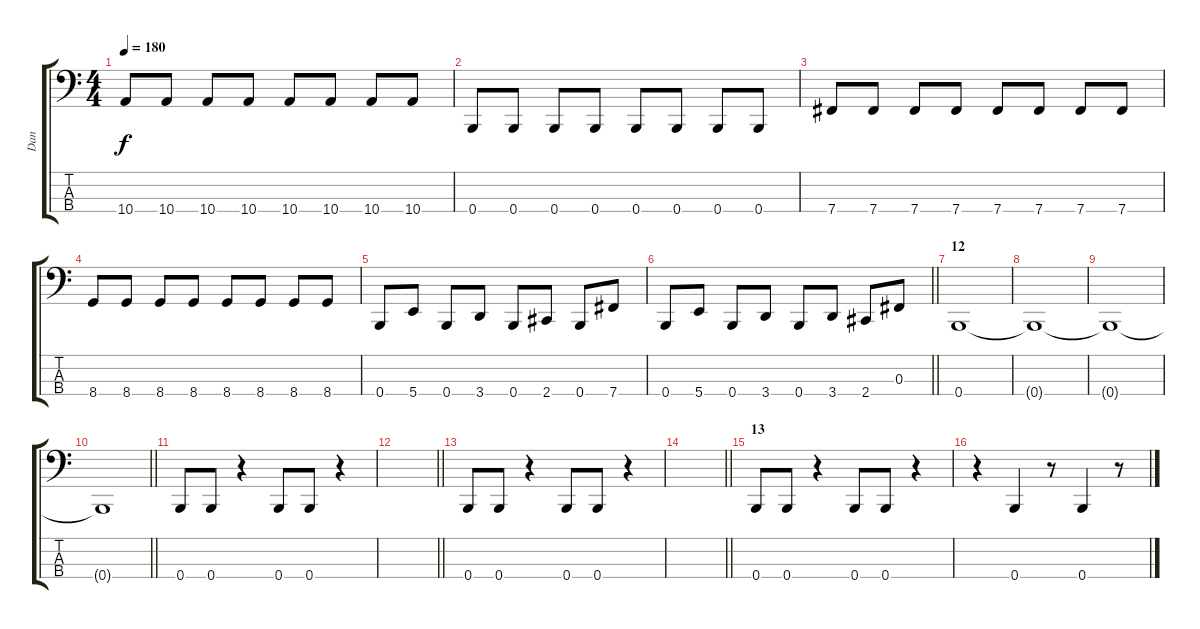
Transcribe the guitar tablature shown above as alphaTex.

\track ("Dan" "Dan") {instrument electricbassfinger}
\staff {score tabs}
\tuning (E2 B1 Gb1 B0) {hide}
\ts (4 4)
\tempo 180
\clef f4
\ks c
10.4.8{dy f} 10.4.8 10.4.8 10.4.8 10.4.8 10.4.8 10.4.8 10.4.8 |
0.4.8 0.4.8 0.4.8 0.4.8 0.4.8 0.4.8 0.4.8 0.4.8 |
7.4.8 7.4.8 7.4.8 7.4.8 7.4.8 7.4.8 7.4.8 7.4.8 |
8.4.8 8.4.8 8.4.8 8.4.8 8.4.8 8.4.8 8.4.8 8.4.8 |
0.4.8 5.4.8 0.4.8 3.4.8 0.4.8 2.4.8 0.4.8 7.4.8 |
\barLineRight lightlight
0.4.8 5.4.8 0.4.8 3.4.8 0.4.8 3.4.8 2.4.8 0.3.8 |
\section ("" "12")
0.4.1 |
0.4{t}.1 |
0.4{t}.1 |
\barLineRight lightlight
0.4{t}.1 |
0.4.8 0.4.8 r.4 0.4.8 0.4.8 r.4 |
\barLineRight lightlight
|
0.4.8 0.4.8 r.4 0.4.8 0.4.8 r.4 |
\barLineRight lightlight
|
\section ("" "13")
0.4.8 0.4.8 r.4 0.4.8 0.4.8 r.4 |
r.4 0.4.4 r.8 0.4.4 r.8
